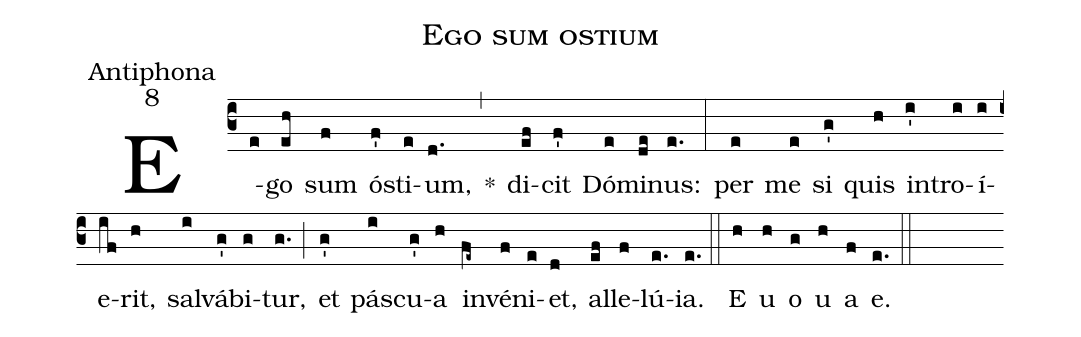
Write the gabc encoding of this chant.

name:Ego sum ostium;
office-part:Antiphona;
mode:8;
%%
(c3) E(e)go(eh) sum(f) ó(f')sti(e)um,(d.) *(,) di(ef)cit(f') Dó(e)mi(de)nus:(e.) (:) per(e) me(e) si(g') quis(h) in(i')tro(i)í(i)e(if)rit,(h) sal(i)vá(g')bi(g)tur,(g.) (;) et(g') pá(i)scu(g')a(h) in(fe~)vé(f)ni(e)et,(d) al(ef)le(f)lú(e.)ia.(e.) (::) <eu>E(h) u(h) o(g) u(h) a(f) e.</eu>(e.) (::)
